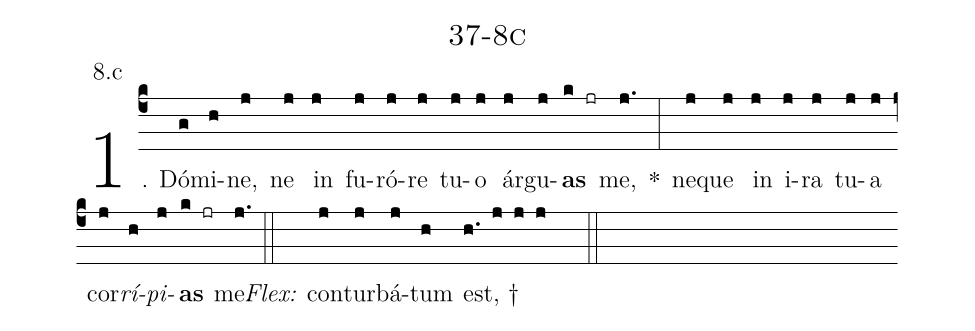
name: 37-8c;
annotation: 8.c;
%%
(c4)1. Dó(g)mi(h)ne,(j) ne(j) in(j) fu(j)ró(j)re(j) tu(j)o(j) ár(j)gu(j)<b>as</b>(k jr) me,(j.) *(:) ne(j)que(j) in(j) i(j)ra(j) tu(j)a(j) cor(j)<i>rí</i>(h)<i>pi</i>(j)<b>as</b>(k jr) me.(j.) (::)
<i>Flex:</i>()  con(j)tur(j)bá(j)tum(h) est, †(h. j j j  ::)
